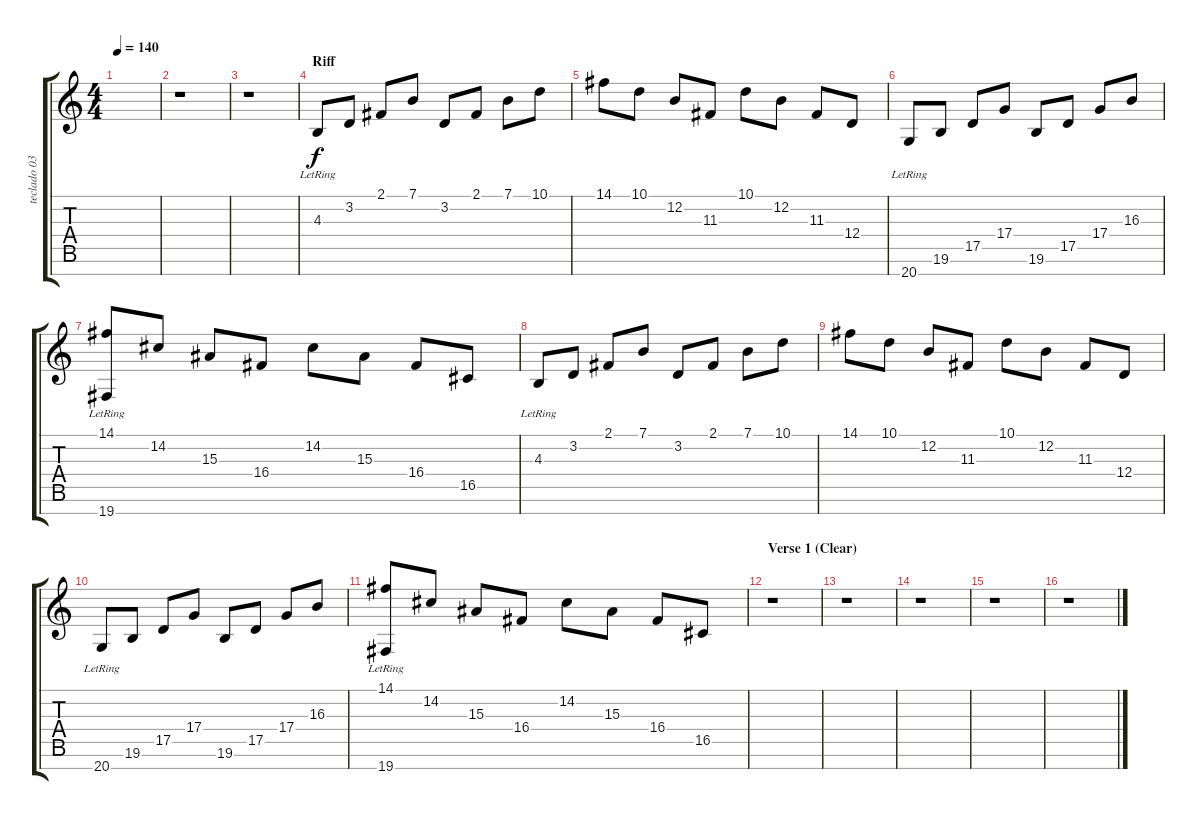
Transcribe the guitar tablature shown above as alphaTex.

\track ("teclado 03 (harpa + synth + \"chuva\")" "teclado 03") {instrument orchestralharp}
\staff {score tabs}
\tuning (E4 B3 G3 D3 A2 E2 B1) {hide}
\ts (4 4)
\tempo 140
\clef g2
\ks c
|
r.1 |
r.1 |
\section ("" "Riff")
4.3{lr}.8{instrument orchestralharp} 3.2.8 2.1.8 7.1.8 3.2.8 2.1.8 7.1.8 10.1.8 |
14.1.8 10.1.8 12.2.8 11.3.8 10.1.8 12.2.8 11.3.8 12.4.8 |
20.7{lr}.8 19.6.8 17.5.8 17.4.8 19.6.8 17.5.8 17.4.8 16.3.8 |
(14.1 19.7{lr}).8 14.2.8 15.3.8 16.4.8 14.2.8 15.3.8 16.4.8 16.5.8 |
4.3{lr}.8 3.2.8 2.1.8 7.1.8 3.2.8 2.1.8 7.1.8 10.1.8 |
14.1.8 10.1.8 12.2.8 11.3.8 10.1.8 12.2.8 11.3.8 12.4.8 |
20.7{lr}.8 19.6.8 17.5.8 17.4.8 19.6.8 17.5.8 17.4.8 16.3.8 |
(14.1 19.7{lr}).8 14.2.8 15.3.8 16.4.8 14.2.8 15.3.8 16.4.8 16.5.8 |
\section ("" "Verse 1 (Clear)")
r.1 |
r.1 |
r.1 |
r.1 |
r.1
